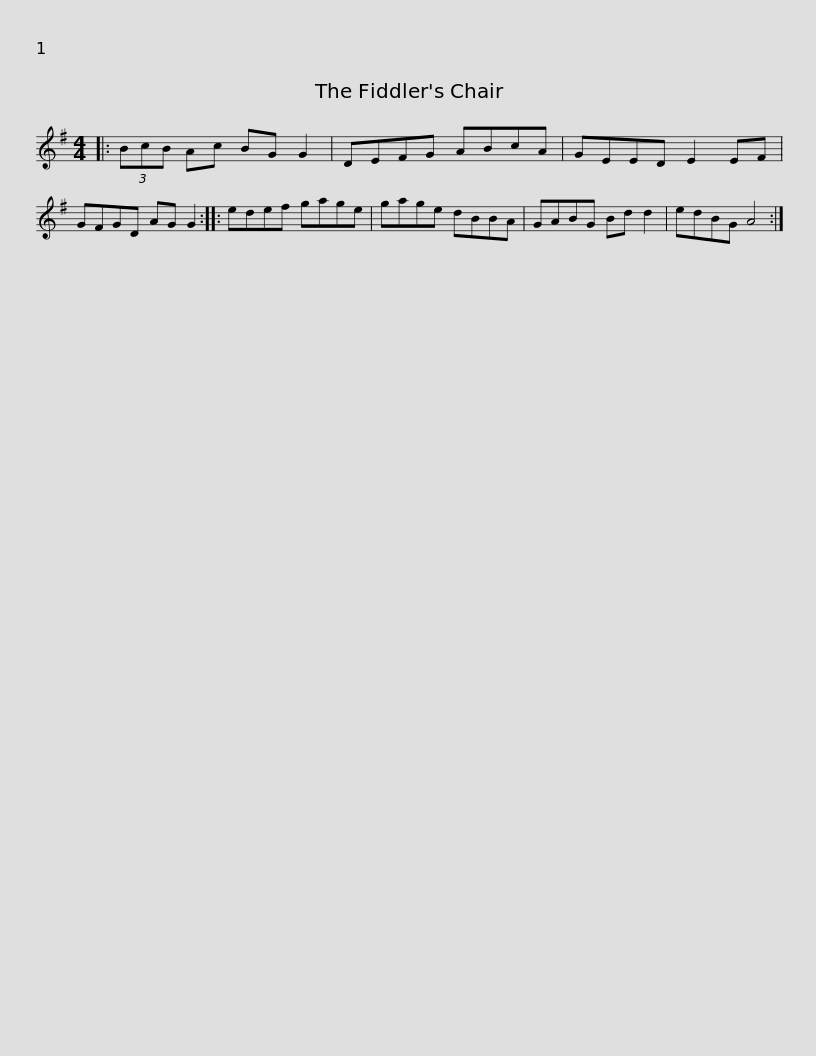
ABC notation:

X:1
L:1/8
M:4/4
I:linebreak $
K:G
V:1 treble
V:1
|: (3BcB Ac BG G2 | DEFG ABcA | GEED E2 EF | GFGD AG G2 :: edef gage |$ %5
 gage dBBA | GABG Bd d2 | edBG A4 :| %8
